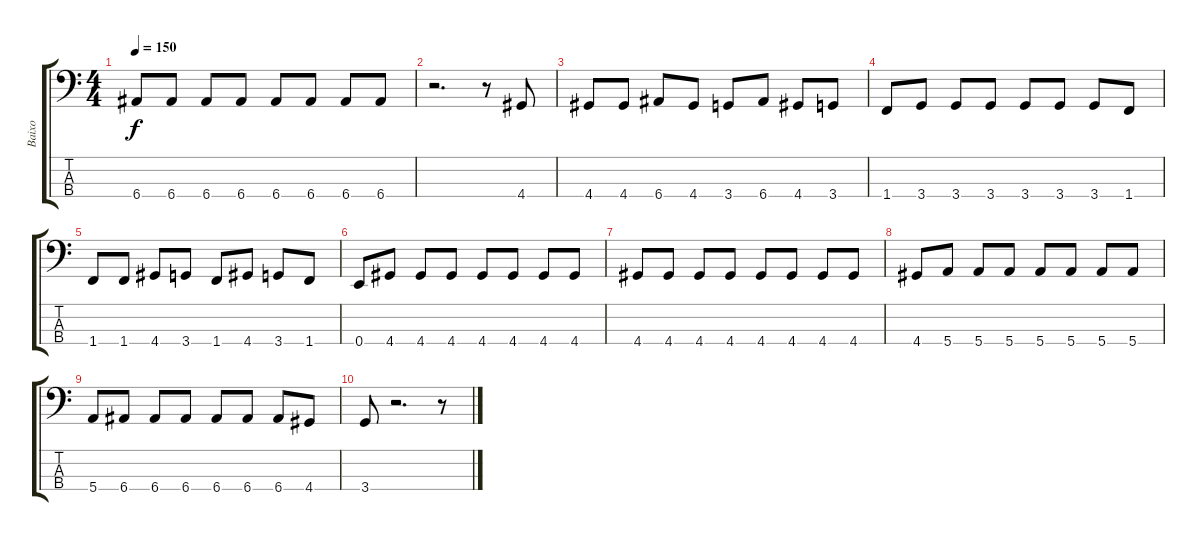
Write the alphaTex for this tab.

\track ("Baixo" "Baixo") {instrument electricbassfinger}
\staff {score tabs}
\tuning (G2 D2 A1 E1) {hide}
\ts (4 4)
\tempo 150
\clef f4
\ks c
6.4.8{dy f} 6.4.8 6.4.8 6.4.8 6.4.8 6.4.8 6.4.8 6.4.8 |
r.2{d} r.8 4.4.8 |
4.4.8 4.4.8 6.4.8 4.4.8 3.4.8 6.4.8 4.4.8 3.4.8 |
1.4.8 3.4.8 3.4.8 3.4.8 3.4.8 3.4.8 3.4.8 1.4.8 |
1.4.8 1.4.8 4.4.8 3.4.8 1.4.8 4.4.8 3.4.8 1.4.8 |
0.4.8 4.4.8 4.4.8 4.4.8 4.4.8 4.4.8 4.4.8 4.4.8 |
4.4.8 4.4.8 4.4.8 4.4.8 4.4.8 4.4.8 4.4.8 4.4.8 |
4.4.8 5.4.8 5.4.8 5.4.8 5.4.8 5.4.8 5.4.8 5.4.8 |
5.4.8 6.4.8 6.4.8 6.4.8 6.4.8 6.4.8 6.4.8 4.4.8 |
3.4.8 r.2{d} r.8
